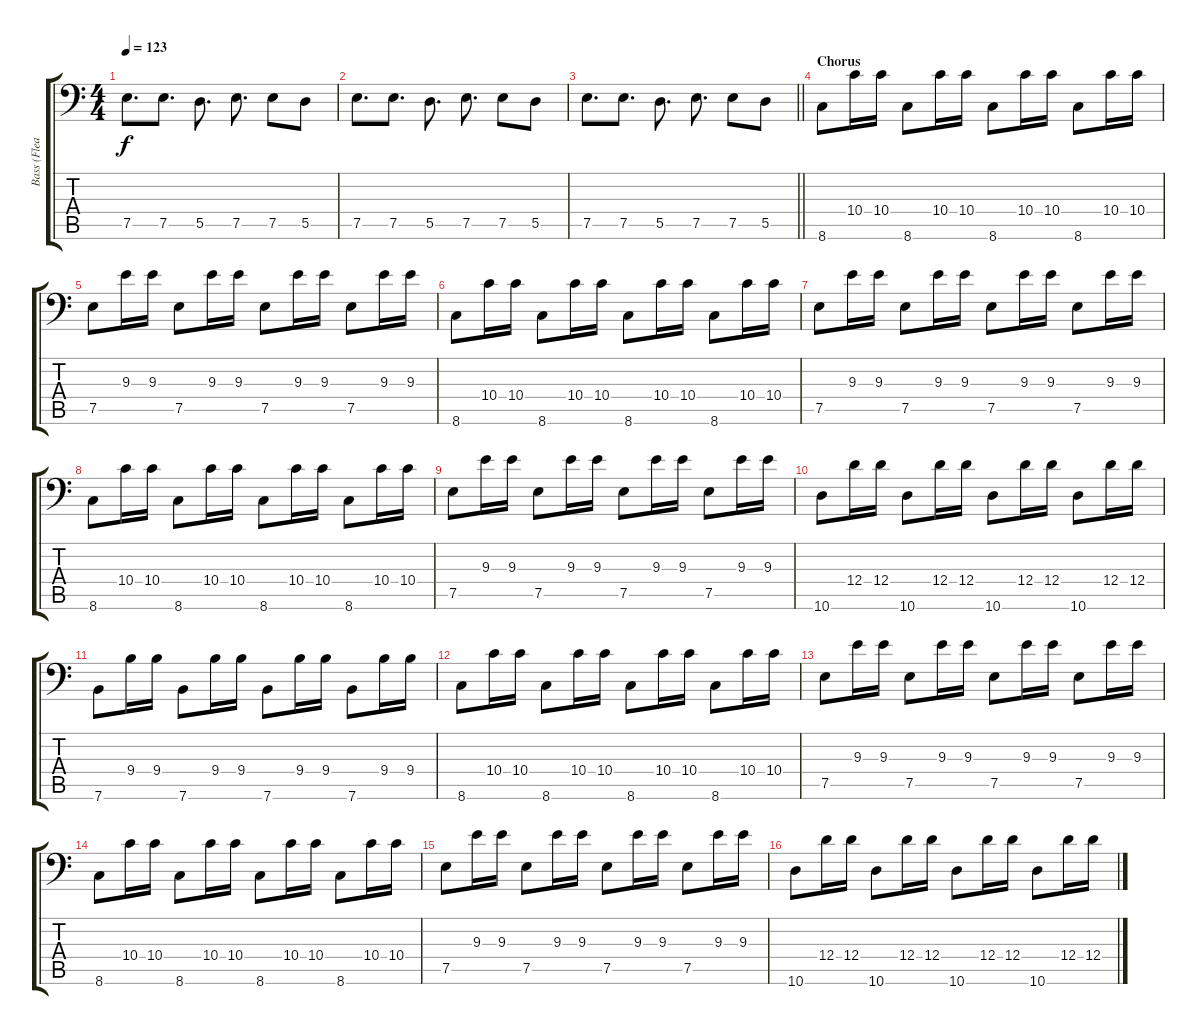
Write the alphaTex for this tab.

\track ("Bass (Flea)" "Bass (Flea") {instrument electricbassfinger}
\staff {score tabs}
\tuning (E3 B2 G2 D2 A1 E1) {hide}
\ts (4 4)
\tempo 123
\clef f4
\ks c
7.5.8{d dy f} 7.5.8{d} 5.5.8{d} 7.5.8{d} 7.5.8 5.5.8 |
7.5.8{d} 7.5.8{d} 5.5.8{d} 7.5.8{d} 7.5.8 5.5.8 |
\barLineRight lightlight
7.5.8{d} 7.5.8{d} 5.5.8{d} 7.5.8{d} 7.5.8 5.5.8 |
\section ("" "Chorus")
8.6.8 10.4.16 10.4.16 8.6.8 10.4.16 10.4.16 8.6.8 10.4.16 10.4.16 8.6.8 10.4.16 10.4.16 |
7.5.8 9.3.16 9.3.16 7.5.8 9.3.16 9.3.16 7.5.8 9.3.16 9.3.16 7.5.8 9.3.16 9.3.16 |
8.6.8 10.4.16 10.4.16 8.6.8 10.4.16 10.4.16 8.6.8 10.4.16 10.4.16 8.6.8 10.4.16 10.4.16 |
7.5.8 9.3.16 9.3.16 7.5.8 9.3.16 9.3.16 7.5.8 9.3.16 9.3.16 7.5.8 9.3.16 9.3.16 |
8.6.8 10.4.16 10.4.16 8.6.8 10.4.16 10.4.16 8.6.8 10.4.16 10.4.16 8.6.8 10.4.16 10.4.16 |
7.5.8 9.3.16 9.3.16 7.5.8 9.3.16 9.3.16 7.5.8 9.3.16 9.3.16 7.5.8 9.3.16 9.3.16 |
10.6.8 12.4.16 12.4.16 10.6.8 12.4.16 12.4.16 10.6.8 12.4.16 12.4.16 10.6.8 12.4.16 12.4.16 |
7.6.8 9.4.16 9.4.16 7.6.8 9.4.16 9.4.16 7.6.8 9.4.16 9.4.16 7.6.8 9.4.16 9.4.16 |
8.6.8 10.4.16 10.4.16 8.6.8 10.4.16 10.4.16 8.6.8 10.4.16 10.4.16 8.6.8 10.4.16 10.4.16 |
7.5.8 9.3.16 9.3.16 7.5.8 9.3.16 9.3.16 7.5.8 9.3.16 9.3.16 7.5.8 9.3.16 9.3.16 |
8.6.8 10.4.16 10.4.16 8.6.8 10.4.16 10.4.16 8.6.8 10.4.16 10.4.16 8.6.8 10.4.16 10.4.16 |
7.5.8 9.3.16 9.3.16 7.5.8 9.3.16 9.3.16 7.5.8 9.3.16 9.3.16 7.5.8 9.3.16 9.3.16 |
10.6.8 12.4.16 12.4.16 10.6.8 12.4.16 12.4.16 10.6.8 12.4.16 12.4.16 10.6.8 12.4.16 12.4.16
